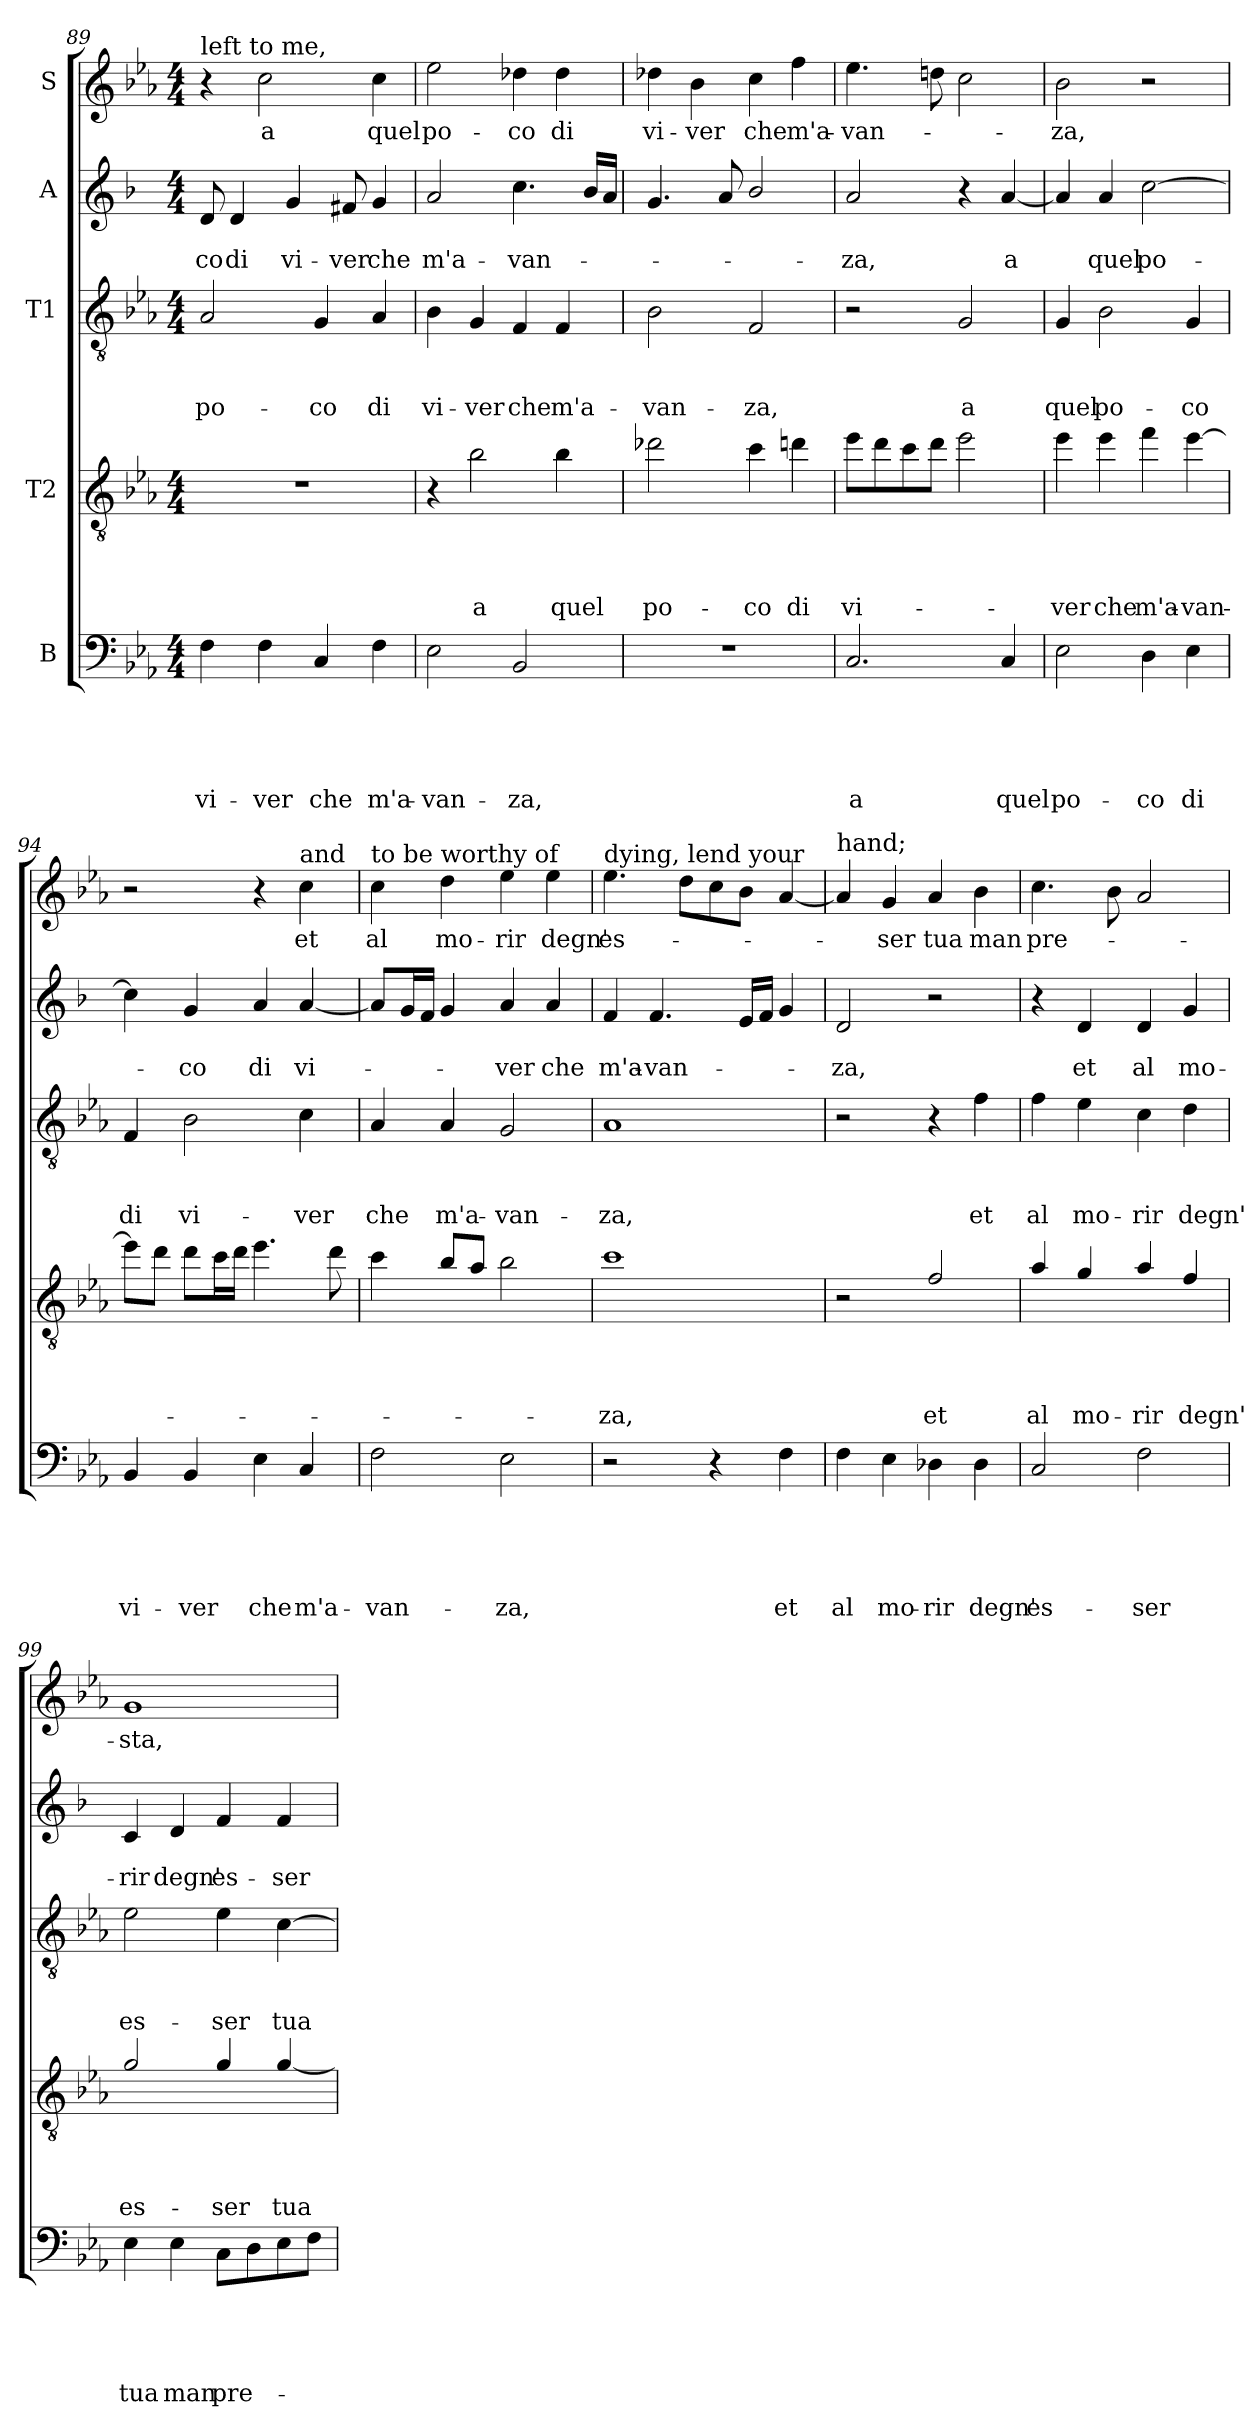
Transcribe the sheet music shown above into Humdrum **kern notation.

**kern	**text	**text	**text	**text	**text	**kern	**text	**text	**text	**text	**kern	**text	**text	**text	**kern	**text	**text	**kern	**text
*part5	*part5	*part5	*part5	*part5	*part5	*part4	*part4	*part4	*part4	*part4	*part3	*part3	*part3	*part3	*part2	*part2	*part2	*part1	*part1
*staff5	*staff5	*staff5	*staff5	*staff5	*staff5	*staff4	*staff4	*staff4	*staff4	*staff4	*staff3	*staff3	*staff3	*staff3	*staff2	*staff2	*staff2	*staff1	*staff1
*I"B	*	*	*	*	*	*I"T2	*	*	*	*	*I"T1	*	*	*	*I"A	*	*	*I"S	*
*clefF4	*	*	*	*	*	*clefGv2	*	*	*	*	*clefGv2	*	*	*	*clefG2	*	*	*clefG2	*
*	*	*	*	*	*	*ITrd8c14	*	*	*	*	*	*	*	*	*ITrd1c2	*	*	*	*
*k[b-e-a-]	*	*	*	*	*	*k[b-e-a-]	*	*	*	*	*k[b-e-a-]	*	*	*	*k[b-e-a-]	*	*	*k[b-e-a-]	*
*E-:	*	*	*	*	*	*E-:	*	*	*	*	*E-:	*	*	*	*E-:	*	*	*E-:	*
*M4/4	*	*	*	*	*	*M4/4	*	*	*	*	*M4/4	*	*	*	*M4/4	*	*	*M4/4	*
=89	=89	=89	=89	=89	=89	=89	=89	=89	=89	=89	=89	=89	=89	=89	=89	=89	=89	=89	=89
!	!	!	!	!	!	!	!	!	!	!	!	!	!	!	!	!	!	!LO:TX:a:t=left to me,	!
!	!	!	!	!	!LO:LY:b	!	!	!	!	!	!	!	!	!LO:LY:b	!	!	!LO:LY:b	!	!
4F\	.	.	.	.	vi-	1r	.	.	.	.	2A-/	.	.	po-	8c/	.	-co	4r	.
!	!	!	!	!	!	!	!	!	!	!	!	!	!	!	!	!	!LO:LY:b	!	!
.	.	.	.	.	.	.	.	.	.	.	.	.	.	.	4c/	.	di	.	.
!	!	!	!	!	!LO:LY:b	!	!	!	!	!	!	!	!	!	!	!	!	!	!LO:LY:b
4F\	.	.	.	.	-ver	.	.	.	.	.	.	.	.	.	.	.	.	2cc\	a
!	!	!	!	!	!	!	!	!	!	!	!	!	!	!	!	!	!LO:LY:b	!	!
.	.	.	.	.	.	.	.	.	.	.	.	.	.	.	4f/	.	vi-	.	.
!	!	!	!	!	!LO:LY:b	!	!	!	!	!	!	!	!	!LO:LY:b	!	!	!	!	!
4C/	.	.	.	.	che	.	.	.	.	.	4G/	.	.	-co	.	.	.	.	.
!	!	!	!	!	!	!	!	!	!	!	!	!	!	!	!	!	!LO:LY:b	!	!
.	.	.	.	.	.	.	.	.	.	.	.	.	.	.	8eni/	.	-ver	.	.
!	!	!	!	!	!LO:LY:b	!	!	!	!	!	!	!	!	!LO:LY:b	!	!	!LO:LY:b	!	!LO:LY:b
4F\	.	.	.	.	m'a-	.	.	.	.	.	4A-/	.	.	di	4f/	.	che	4cc\	quel
=90	=90	=90	=90	=90	=90	=90	=90	=90	=90	=90	=90	=90	=90	=90	=90	=90	=90	=90	=90
!	!	!	!	!	!LO:LY:b	!	!	!	!	!	!	!	!	!LO:LY:b	!	!	!LO:LY:b	!	!LO:LY:b
2E-\	.	.	.	.	-van-	4r	.	.	.	.	4B-\	.	.	vi-	2g/	.	m'a-	2ee-\	po-
!	!	!	!	!	!	!	!	!	!	!LO:LY:b	!	!	!	!LO:LY:b	!	!	!	!	!
.	.	.	.	.	.	2B-\	.	.	.	a	4G/	.	.	-ver	.	.	.	.	.
!	!	!	!	!	!LO:LY:b	!	!	!	!	!	!	!	!	!LO:LY:b	!	!	!LO:LY:b	!	!LO:LY:b
2BB-/	.	.	.	.	-za,	.	.	.	.	.	4F/	.	.	che	4.b-\	.	-van-	4dd-X\	-co
!	!	!	!	!	!	!	!	!	!	!LO:LY:b	!	!	!	!LO:LY:b	!	!	!	!	!LO:LY:b
.	.	.	.	.	.	4B-\	.	.	.	quel	4F/	.	.	m'a-	.	.	.	4dd-\	di
.	.	.	.	.	.	.	.	.	.	.	.	.	.	.	16a-/LL	.	.	.	.
.	.	.	.	.	.	.	.	.	.	.	.	.	.	.	16g/JJ	.	.	.	.
=91	=91	=91	=91	=91	=91	=91	=91	=91	=91	=91	=91	=91	=91	=91	=91	=91	=91	=91	=91
!	!	!	!	!	!	!	!	!	!	!LO:LY:b	!	!	!	!LO:LY:b	!	!	!	!	!LO:LY:b
1r	.	.	.	.	.	2d-X\	.	.	.	po-	2B-\	.	.	-van-	4.f/	.	.	4dd-i\	vi-
!	!	!	!	!	!	!	!	!	!	!	!	!	!	!	!	!	!	!	!LO:LY:b
.	.	.	.	.	.	.	.	.	.	.	.	.	.	.	.	.	.	4b-\	-ver
.	.	.	.	.	.	.	.	.	.	.	.	.	.	.	8g/	.	.	.	.
!	!	!	!	!	!	!	!	!	!	!LO:LY:b	!	!	!	!LO:LY:b	!	!	!	!	!LO:LY:b
.	.	.	.	.	.	4c\	.	.	.	-co	2F/	.	.	-za,	2a-/	.	.	4cc\	che
!	!	!	!	!	!	!	!	!	!	!LO:LY:b	!	!	!	!	!	!	!	!	!LO:LY:b
.	.	.	.	.	.	4dni\	.	.	.	di	.	.	.	.	.	.	.	4ff\	m'a-
!!LO:LB:g=z
=92	=92	=92	=92	=92	=92	=92	=92	=92	=92	=92	=92	=92	=92	=92	=92	=92	=92	=92	=92
!	!	!	!	!	!LO:LY:b	!	!	!	!	!LO:LY:b	!	!	!	!	!	!	!LO:LY:b	!	!LO:LY:b
2.C/	.	.	.	.	a	8e-\L	.	.	.	vi-	2r	.	.	.	2g/	.	-za,	4.ee-\	-van-
.	.	.	.	.	.	8d\	.	.	.	.	.	.	.	.	.	.	.	.	.
.	.	.	.	.	.	8c\	.	.	.	.	.	.	.	.	.	.	.	.	.
.	.	.	.	.	.	8d\J	.	.	.	.	.	.	.	.	.	.	.	8ddni\	.
!	!	!	!	!	!	!	!	!	!	!	!	!	!	!LO:LY:b	!	!	!	!	!
.	.	.	.	.	.	2e-\	.	.	.	.	2G/	.	.	a	4r	.	.	2cc\	.
!	!	!	!	!	!LO:LY:b	!	!	!	!	!	!	!	!	!	!	!	!LO:LY:b	!	!
4C/	.	.	.	.	quel	.	.	.	.	.	.	.	.	.	[4g/	.	a	.	.
=93	=93	=93	=93	=93	=93	=93	=93	=93	=93	=93	=93	=93	=93	=93	=93	=93	=93	=93	=93
!	!	!	!	!	!LO:LY:b	!	!	!	!	!LO:LY:b	!	!	!	!LO:LY:b	!	!	!	!	!LO:LY:b
2E-\	.	.	.	.	po-	4e-\	.	.	.	-ver	4G/	.	.	quel	4g/]	.	.	2b-\	-za,
!	!	!	!	!	!	!	!	!	!	!LO:LY:b	!	!	!	!LO:LY:b	!	!	!LO:LY:b	!	!
.	.	.	.	.	.	4e-\	.	.	.	che	2B-\	.	.	po-	4g/	.	quel	.	.
!	!	!	!	!	!LO:LY:b	!	!	!	!	!LO:LY:b	!	!	!	!	!	!	!LO:LY:b	!	!
4D\	.	.	.	.	-co	4f\	.	.	.	m'a-	.	.	.	.	[2b-\	.	po-	2r	.
!	!	!	!	!	!LO:LY:b	!	!	!	!	!LO:LY:b	!	!	!	!LO:LY:b	!	!	!	!	!
4E-\	.	.	.	.	di	[4e-\	.	.	.	-van-	4G/	.	.	-co	.	.	.	.	.
=94	=94	=94	=94	=94	=94	=94	=94	=94	=94	=94	=94	=94	=94	=94	=94	=94	=94	=94	=94
!	!	!	!	!	!LO:LY:b	!	!	!	!	!	!	!	!	!LO:LY:b	!	!	!	!	!
4BB-/	.	.	.	.	vi-	8e-\L]	.	.	.	.	4F/	.	.	di	4b-\]	.	.	2r	.
.	.	.	.	.	.	8d\J	.	.	.	.	.	.	.	.	.	.	.	.	.
!	!	!	!	!	!LO:LY:b	!	!	!	!	!	!	!	!	!LO:LY:b	!	!	!LO:LY:b	!	!
4BB-/	.	.	.	.	-ver	8d\L	.	.	.	.	2B-\	.	.	vi-	4f/	.	-co	.	.
.	.	.	.	.	.	16c\L	.	.	.	.	.	.	.	.	.	.	.	.	.
.	.	.	.	.	.	16d\JJ	.	.	.	.	.	.	.	.	.	.	.	.	.
!	!	!	!	!	!LO:LY:b	!	!	!	!	!	!	!	!	!	!	!	!LO:LY:b	!	!
4E-\	.	.	.	.	che	4.e-\	.	.	.	.	.	.	.	.	4g/	.	di	4r	.
!	!	!	!	!	!	!	!	!	!	!	!	!	!	!	!	!	!	!LO:TX:a:t=and	!
!	!	!	!	!	!LO:LY:b	!	!	!	!	!	!	!	!	!LO:LY:b	!	!	!LO:LY:b	!	!LO:LY:b
4C/	.	.	.	.	m'a-	.	.	.	.	.	4c\	.	.	-ver	[4g/	.	vi-	4cc\	et
.	.	.	.	.	.	8d\	.	.	.	.	.	.	.	.	.	.	.	.	.
=95	=95	=95	=95	=95	=95	=95	=95	=95	=95	=95	=95	=95	=95	=95	=95	=95	=95	=95	=95
!	!	!	!	!	!	!	!	!	!	!	!	!	!	!	!	!	!	!LO:TX:a:t=to be worthy of	!
!	!	!	!	!	!LO:LY:b	!	!	!	!	!	!	!	!	!LO:LY:b	!	!	!	!	!LO:LY:b
2F\	.	.	.	.	-van-	4c\	.	.	.	.	4A-/	.	.	che	8g/L]	.	.	4cc\	al
.	.	.	.	.	.	.	.	.	.	.	.	.	.	.	16f/L	.	.	.	.
.	.	.	.	.	.	.	.	.	.	.	.	.	.	.	16e-/JJ	.	.	.	.
!	!	!	!	!	!	!	!	!	!	!	!	!	!	!LO:LY:b	!	!	!	!	!LO:LY:b
.	.	.	.	.	.	8B-/L	.	.	.	.	4A-/	.	.	m'a-	4f/	.	.	4dd\	mo-
.	.	.	.	.	.	8A-/J	.	.	.	.	.	.	.	.	.	.	.	.	.
!	!	!	!	!	!LO:LY:b	!	!	!	!	!	!	!	!	!LO:LY:b	!	!	!LO:LY:b	!	!LO:LY:b
2E-\	.	.	.	.	-za,	2B-\	.	.	.	.	2G/	.	.	-van-	4g/	.	-ver	4ee-\	-rir
!	!	!	!	!	!	!	!	!	!	!	!	!	!	!	!	!	!LO:LY:b	!	!LO:LY:b
.	.	.	.	.	.	.	.	.	.	.	.	.	.	.	4g/	.	che	4ee-\	degn'
=96	=96	=96	=96	=96	=96	=96	=96	=96	=96	=96	=96	=96	=96	=96	=96	=96	=96	=96	=96
!	!	!	!	!	!	!	!	!	!	!	!	!	!	!	!	!	!	!LO:TX:a:t=dying, lend your	!
!	!	!	!	!	!	!	!	!	!	!LO:LY:b	!	!	!	!LO:LY:b	!	!	!LO:LY:b	!	!LO:LY:b
2r	.	.	.	.	.	1c	.	.	.	-za,	1A-	.	.	-za,	4e-/	.	m'a-	4.ee-\	es-
!	!	!	!	!	!	!	!	!	!	!	!	!	!	!	!	!	!LO:LY:b	!	!
.	.	.	.	.	.	.	.	.	.	.	.	.	.	.	4.e-/	.	-van-	.	.
.	.	.	.	.	.	.	.	.	.	.	.	.	.	.	.	.	.	8dd\L	.
4r	.	.	.	.	.	.	.	.	.	.	.	.	.	.	.	.	.	8cc\	.
.	.	.	.	.	.	.	.	.	.	.	.	.	.	.	16d/LL	.	.	8b-\J	.
.	.	.	.	.	.	.	.	.	.	.	.	.	.	.	16e-/JJ	.	.	.	.
!	!	!	!	!	!LO:LY:b	!	!	!	!	!	!	!	!	!	!	!	!	!	!
4F\	.	.	.	.	et	.	.	.	.	.	.	.	.	.	4f/	.	.	[4a-/	.
!!LO:PB:g=z
=97	=97	=97	=97	=97	=97	=97	=97	=97	=97	=97	=97	=97	=97	=97	=97	=97	=97	=97	=97
!	!	!	!	!	!	!	!	!	!	!	!	!	!	!	!	!	!	!LO:TX:a:t=hand;	!
!	!	!	!	!	!LO:LY:b	!	!	!	!	!	!	!	!	!	!	!	!LO:LY:b	!	!
4F\	.	.	.	.	al	2r	.	.	.	.	2r	.	.	.	2c/	.	-za,	4a-/]	.
!	!	!	!	!	!LO:LY:b	!	!	!	!	!	!	!	!	!	!	!	!	!	!LO:LY:b
4E-\	.	.	.	.	mo-	.	.	.	.	.	.	.	.	.	.	.	.	4g/	-ser
!	!	!	!	!	!LO:LY:b	!	!	!	!	!LO:LY:b	!	!	!	!	!	!	!	!	!LO:LY:b
4D-X\	.	.	.	.	-rir	2F/	.	.	.	et	4r	.	.	.	2r	.	.	4a-/	tua
!	!	!	!	!	!LO:LY:b	!	!	!	!	!	!	!	!	!LO:LY:b	!	!	!	!	!LO:LY:b
4D-\	.	.	.	.	degn'	.	.	.	.	.	4f\	.	.	et	.	.	.	4b-\	man
=98	=98	=98	=98	=98	=98	=98	=98	=98	=98	=98	=98	=98	=98	=98	=98	=98	=98	=98	=98
!	!	!	!	!	!LO:LY:b	!	!	!	!	!LO:LY:b	!	!	!	!LO:LY:b	!	!	!	!	!LO:LY:b
2C/	.	.	.	.	es-	4A-/	.	.	.	al	4f\	.	.	al	4r	.	.	4.cc\	pre-
!	!	!	!	!	!	!	!	!	!	!LO:LY:b	!	!	!	!LO:LY:b	!	!	!LO:LY:b	!	!
.	.	.	.	.	.	4G/	.	.	.	mo-	4e-\	.	.	mo-	4c/	.	et	.	.
.	.	.	.	.	.	.	.	.	.	.	.	.	.	.	.	.	.	8b-\	.
!	!	!	!	!	!LO:LY:b	!	!	!	!	!LO:LY:b	!	!	!	!LO:LY:b	!	!	!LO:LY:b	!	!
2F\	.	.	.	.	-ser	4A-/	.	.	.	-rir	4c\	.	.	-rir	4c/	.	al	2a-/	.
!	!	!	!	!	!	!	!	!	!	!LO:LY:b	!	!	!	!LO:LY:b	!	!	!LO:LY:b	!	!
.	.	.	.	.	.	4F/	.	.	.	degn'	4d\	.	.	degn'	4f/	.	mo-	.	.
=99	=99	=99	=99	=99	=99	=99	=99	=99	=99	=99	=99	=99	=99	=99	=99	=99	=99	=99	=99
!	!	!	!	!	!LO:LY:b	!	!	!	!	!LO:LY:b	!	!	!	!LO:LY:b	!	!	!LO:LY:b	!	!LO:LY:b
4E-\	.	.	.	.	tua	2G/	.	.	.	es-	2e-\	.	.	es-	4B-/	.	-rir	1g	-sta,
!	!	!	!	!	!LO:LY:b	!	!	!	!	!	!	!	!	!	!	!	!LO:LY:b	!	!
4E-\	.	.	.	.	man	.	.	.	.	.	.	.	.	.	4c/	.	degn'	.	.
!	!	!	!	!	!LO:LY:b	!	!	!	!	!LO:LY:b	!	!	!	!LO:LY:b	!	!	!LO:LY:b	!	!
8C\L	.	.	.	.	pre-	4G/	.	.	.	-ser	4e-\	.	.	-ser	4e-/	.	es-	.	.
8D\	.	.	.	.	.	.	.	.	.	.	.	.	.	.	.	.	.	.	.
!	!	!	!	!	!	!	!	!	!	!LO:LY:b	!	!	!	!LO:LY:b	!	!	!LO:LY:b	!	!
8E-\	.	.	.	.	.	[4G/	.	.	.	tua	[4c\	.	.	tua	4e-/	.	-ser	.	.
8F\J	.	.	.	.	.	.	.	.	.	.	.	.	.	.	.	.	.	.	.
=	=	=	=	=	=	=	=	=	=	=	=	=	=	=	=	=	=	=	=
*-	*-	*-	*-	*-	*-	*-	*-	*-	*-	*-	*-	*-	*-	*-	*-	*-	*-	*-	*-
